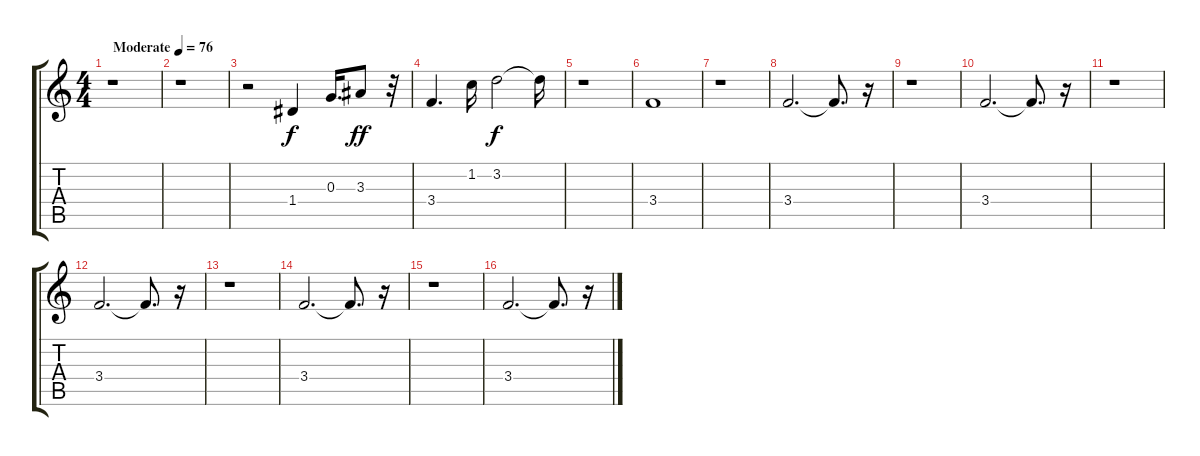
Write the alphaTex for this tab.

\track "" {instrument acousticguitarsteel}
\staff {score tabs}
\tuning (E4 B3 G3 D3 A2 E2) {hide}
\ts (4 4)
\tempo (76 "Moderate")
\clef g2
\ks c
r.1{dy f instrument acousticguitarsteel} |
r.1 |
r.2 1.4.4 0.3.16{d} 3.3.8{dy ff} r.32 |
3.4.4{d} 1.2.16 3.2.2{dy f} 3.2{t}.16 |
r.1 |
3.4.1 |
r.1 |
3.4.2{d} 3.4{t}.8{d} r.16 |
r.1 |
3.4.2{d} 3.4{t}.8{d} r.16 |
r.1 |
3.4.2{d} 3.4{t}.8{d} r.16 |
r.1 |
3.4.2{d} 3.4{t}.8{d} r.16 |
r.1 |
3.4.2{d} 3.4{t}.8{d} r.16
